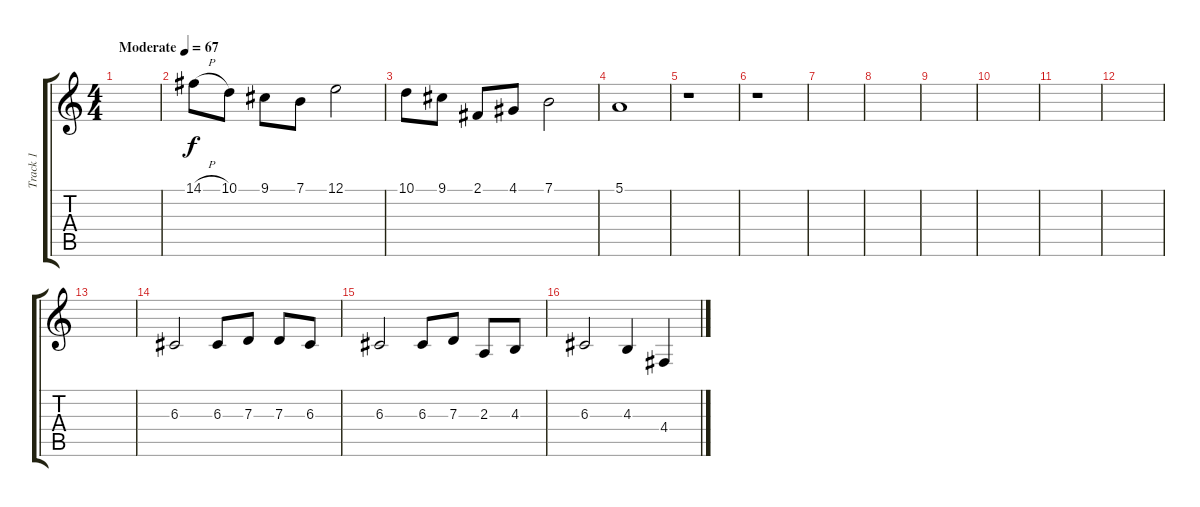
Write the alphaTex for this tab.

\track ("Track 1" "Track 1") {instrument tremolostrings}
\staff {score tabs}
\tuning (E4 B3 G3 D3 A2 E2) {hide}
\ts (4 4)
\tempo (67 "Moderate")
\clef g2
\ks c
|
14.1{h}.8 10.1.8 9.1.8 7.1.8 12.1.2 |
10.1.8 9.1.8 2.1.8 4.1.8 7.1.2 |
5.1.1 |
r.1 |
r.1 |
|
|
|
|
|
|
|
6.3.2 6.3.8 7.3.8 7.3.8 6.3.8 |
6.3.2 6.3.8 7.3.8 2.3.8 4.3.8 |
6.3.2 4.3.4 4.4.4
